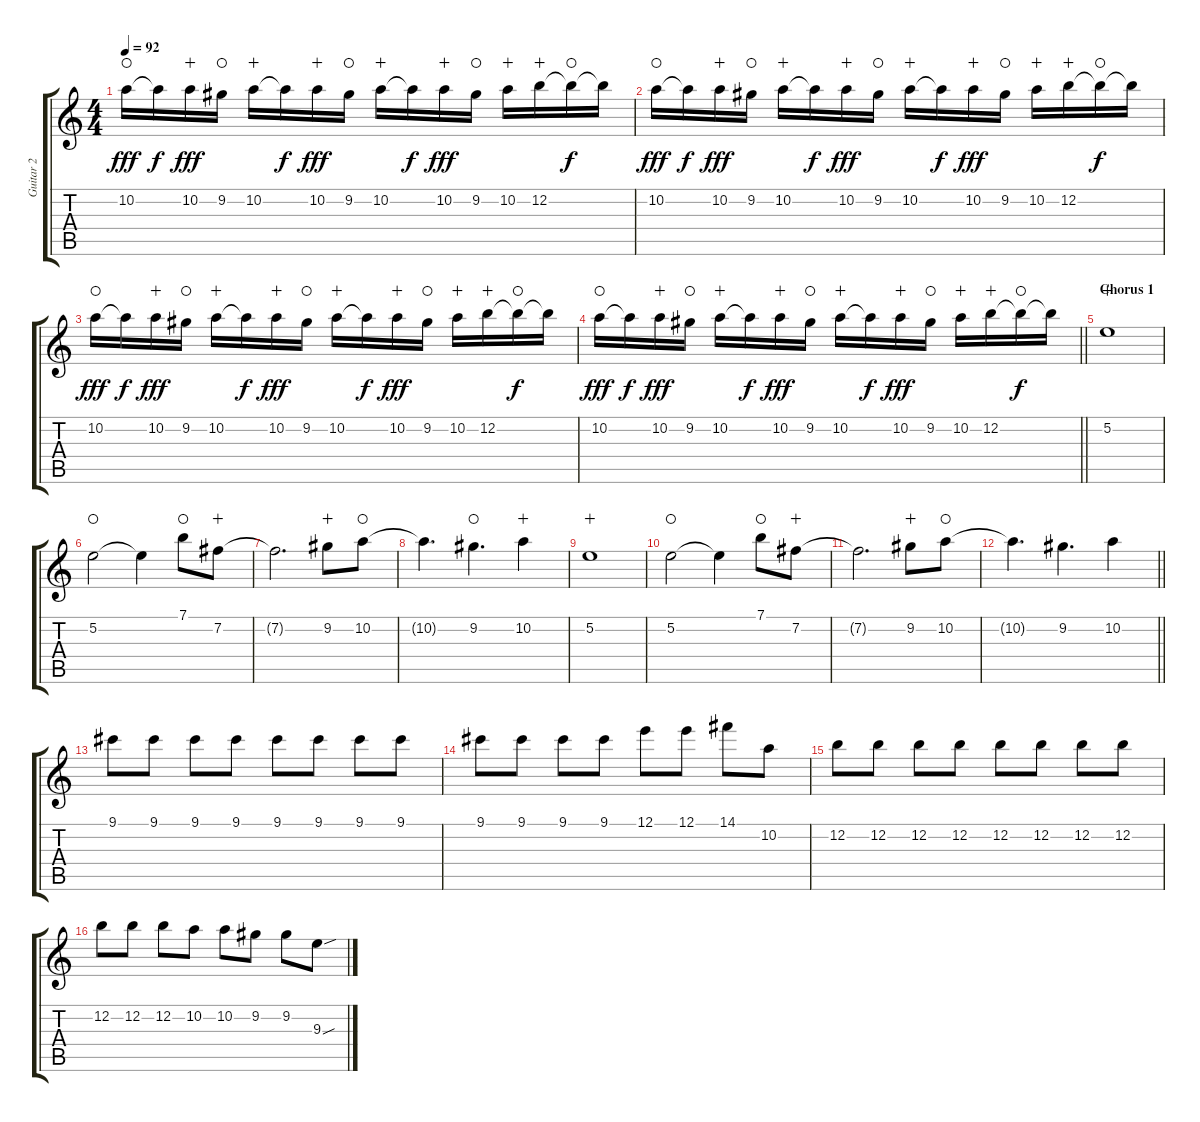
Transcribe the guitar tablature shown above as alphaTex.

\track ("Guitar 2" "Guitar 2") {instrument distortionguitar}
\staff {score tabs}
\tuning (E4 B3 G3 D3 A2 E2) {hide}
\ts (4 4)
\tempo 92
\clef g2
\ks c
10.2.16{dy fff volume 4 balance 14 instrument distortionguitar waho} 10.2{t}.16{dy f} 10.2.16{dy fff wahc} 9.2.16{waho} 10.2.16{wahc} 10.2{t}.16{dy f} 10.2.16{dy fff wahc} 9.2.16{waho} 10.2.16{wahc} 10.2{t}.16{dy f} 10.2.16{dy fff wahc} 9.2.16{waho} 10.2.16{wahc} 12.2.16{wahc} 12.2{t}.16{dy f waho} 12.2{t}.16 |
10.2.16{dy fff waho} 10.2{t}.16{dy f} 10.2.16{dy fff wahc} 9.2.16{waho} 10.2.16{wahc} 10.2{t}.16{dy f} 10.2.16{dy fff wahc} 9.2.16{waho} 10.2.16{wahc} 10.2{t}.16{dy f} 10.2.16{dy fff wahc} 9.2.16{waho} 10.2.16{wahc} 12.2.16{wahc} 12.2{t}.16{dy f waho} 12.2{t}.16 |
10.2.16{dy fff waho} 10.2{t}.16{dy f} 10.2.16{dy fff wahc} 9.2.16{waho} 10.2.16{wahc} 10.2{t}.16{dy f} 10.2.16{dy fff wahc} 9.2.16{waho} 10.2.16{wahc} 10.2{t}.16{dy f} 10.2.16{dy fff wahc} 9.2.16{waho} 10.2.16{wahc} 12.2.16{wahc} 12.2{t}.16{dy f waho} 12.2{t}.16 |
\barLineRight lightlight
10.2.16{dy fff waho} 10.2{t}.16{dy f} 10.2.16{dy fff wahc} 9.2.16{waho} 10.2.16{wahc} 10.2{t}.16{dy f} 10.2.16{dy fff wahc} 9.2.16{waho} 10.2.16{wahc} 10.2{t}.16{dy f} 10.2.16{dy fff wahc} 9.2.16{waho} 10.2.16{wahc} 12.2.16{wahc} 12.2{t}.16{dy f waho} 12.2{t}.16 |
\section ("" "Chorus 1")
5.2.1{volume 12 balance 10 instrument distortionguitar wahc} |
5.2.2{waho} 5.2{t}.4 7.1.8{waho} 7.2.8{wahc} |
7.2{t}.2{d} 9.2.8{wahc} 10.2.8{waho} |
10.2{t}.4{d} 9.2.4{d waho} 10.2.4{wahc} |
5.2.1{volume 12 balance 10 instrument distortionguitar wahc} |
5.2.2{waho} 5.2{t}.4 7.1.8{waho} 7.2.8{wahc} |
7.2{t}.2{d} 9.2.8{wahc} 10.2.8{waho} |
\barLineRight lightlight
10.2{t}.4{d} 9.2.4{d} 10.2.4 |
9.1.8{volume 7 balance 12 instrument distortionguitar} 9.1.8 9.1.8 9.1.8 9.1.8 9.1.8 9.1.8 9.1.8 |
9.1.8 9.1.8 9.1.8 9.1.8 12.1.8 12.1.8 14.1.8 10.2.8 |
12.2.8 12.2.8 12.2.8 12.2.8 12.2.8 12.2.8 12.2.8 12.2.8 |
12.2.8 12.2.8 12.2.8 10.2.8 10.2.8 9.2.8 9.2.8 9.3{sou}.8
